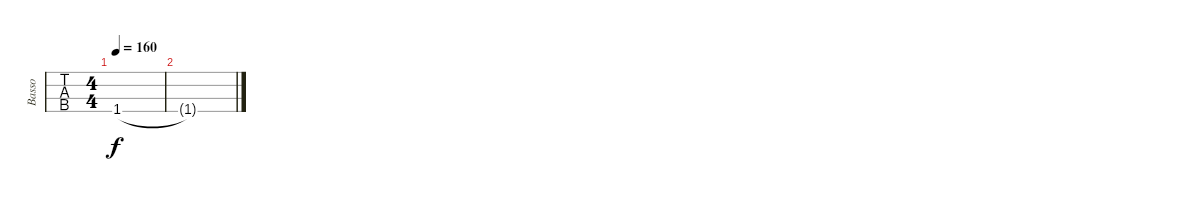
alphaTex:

\track ("Basso" "Basso") {instrument electricbassfinger}
\staff {tabs}
\tuning (G2 D2 A1 E1) {hide}
\ts (4 4)
\tempo 160
\clef f4
\ks c
1.4.1{dy f} |
1.4{t}.1
